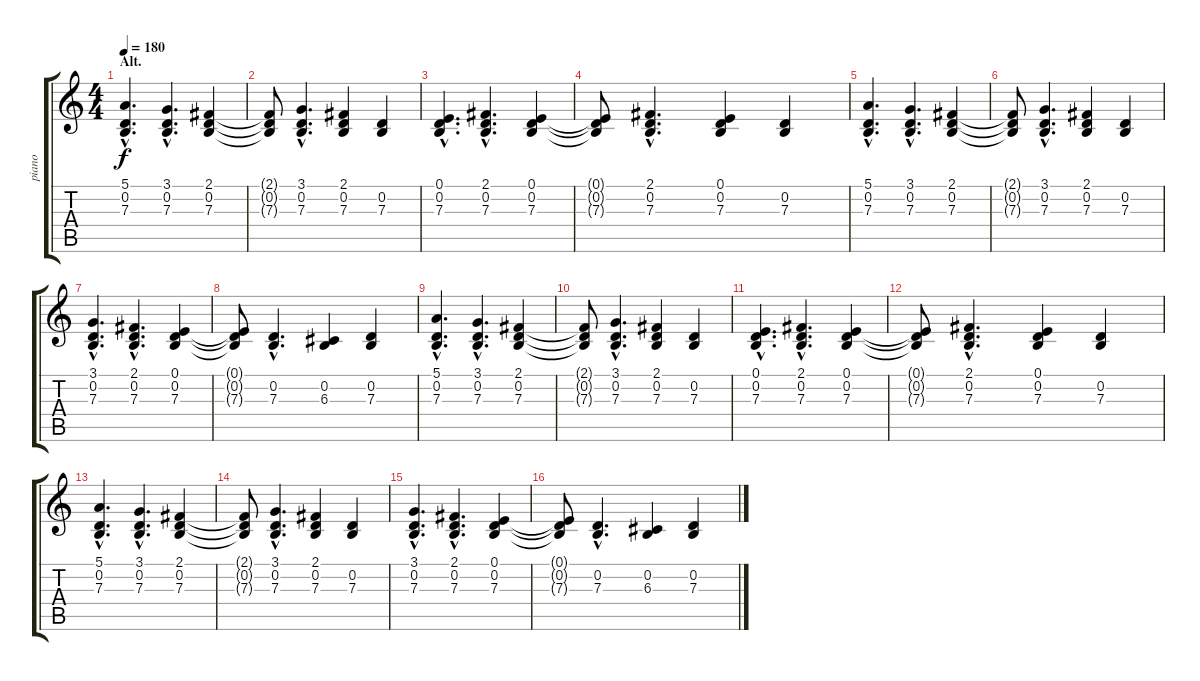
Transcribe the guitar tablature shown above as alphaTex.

\track ("piano" "piano") {instrument acousticgrandpiano}
\staff {score tabs}
\tuning (E4 B3 G3 D3 A2 E2) {hide}
\ts (4 4)
\section ("" "Alt.")
\tempo 180
\clef g2
\ks c
(5.1{hac} 0.2{hac} 7.3{hac}).4{d dy f} (3.1{hac} 0.2{hac} 7.3{hac}).4{d} (2.1 0.2 7.3).4 |
(2.1{t} 0.2{t} 7.3{t}).8 (3.1{hac} 0.2{hac} 7.3{hac}).4{d} (2.1 0.2 7.3).4 (0.2 7.3).4 |
(0.1{hac} 0.2{hac} 7.3{hac}).4{d} (2.1{hac} 0.2{hac} 7.3{hac}).4{d} (0.1 0.2 7.3).4 |
(0.1{t} 0.2{t} 7.3{t}).8 (2.1{hac} 0.2{hac} 7.3{hac}).4{d} (0.1 0.2 7.3).4 (0.2 7.3).4 |
(5.1{hac} 0.2{hac} 7.3{hac}).4{d} (3.1{hac} 0.2{hac} 7.3{hac}).4{d} (2.1 0.2 7.3).4 |
(2.1{t} 0.2{t} 7.3{t}).8 (3.1{hac} 0.2{hac} 7.3{hac}).4{d} (2.1 0.2 7.3).4 (0.2 7.3).4 |
(3.1{hac} 0.2{hac} 7.3{hac}).4{d} (2.1{hac} 0.2{hac} 7.3{hac}).4{d} (0.1 0.2 7.3).4 |
(0.1{t} 0.2{t} 7.3{t}).8 (0.2{hac} 7.3{hac}).4{d} (0.2 6.3).4 (0.2 7.3).4 |
(5.1{hac} 0.2{hac} 7.3{hac}).4{d} (3.1{hac} 0.2{hac} 7.3{hac}).4{d} (2.1 0.2 7.3).4 |
(2.1{t} 0.2{t} 7.3{t}).8 (3.1{hac} 0.2{hac} 7.3{hac}).4{d} (2.1 0.2 7.3).4 (0.2 7.3).4 |
(0.1{hac} 0.2{hac} 7.3{hac}).4{d} (2.1{hac} 0.2{hac} 7.3{hac}).4{d} (0.1 0.2 7.3).4 |
(0.1{t} 0.2{t} 7.3{t}).8 (2.1{hac} 0.2{hac} 7.3{hac}).4{d} (0.1 0.2 7.3).4 (0.2 7.3).4 |
(5.1{hac} 0.2{hac} 7.3{hac}).4{d} (3.1{hac} 0.2{hac} 7.3{hac}).4{d} (2.1 0.2 7.3).4 |
(2.1{t} 0.2{t} 7.3{t}).8 (3.1{hac} 0.2{hac} 7.3{hac}).4{d} (2.1 0.2 7.3).4 (0.2 7.3).4 |
(3.1{hac} 0.2{hac} 7.3{hac}).4{d} (2.1{hac} 0.2{hac} 7.3{hac}).4{d} (0.1 0.2 7.3).4 |
(0.1{t} 0.2{t} 7.3{t}).8 (0.2{hac} 7.3{hac}).4{d} (0.2 6.3).4 (0.2 7.3).4
